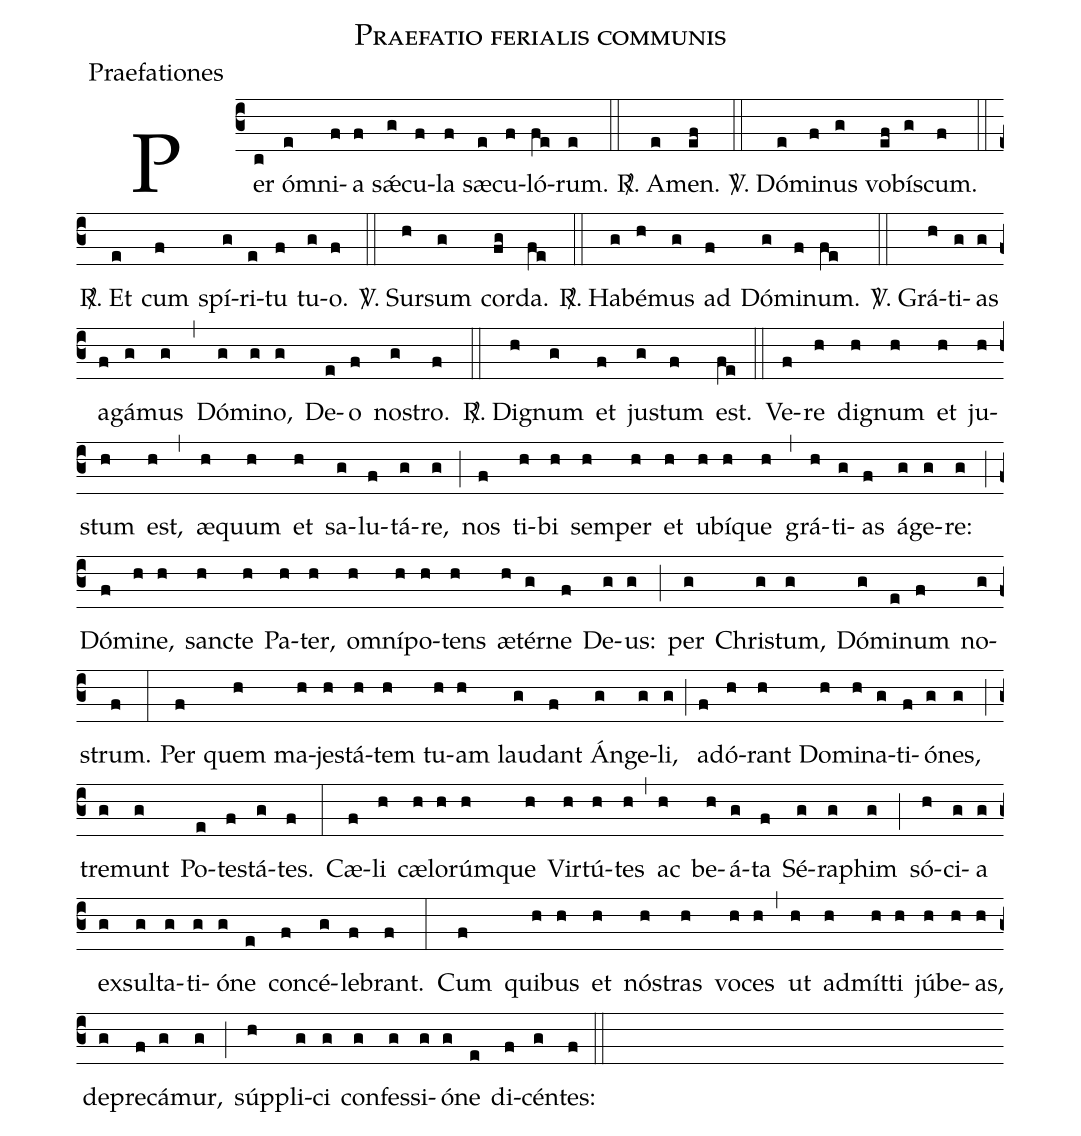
name:Praefatio ferialis communis;
office-part:Praefationes;
%%
(c3)Per(c) óm(e)ni(f)a(f) sǽ(g)cu(f)la(f) sæ(e)cu(f)ló(fe)rum.(e) (::)   <sp>R/</sp>. A(e)men.(ef) (::)

<sp>V/</sp>. Dó(e)mi(f)nus(g) vo(ef)bí(g)scum.(f) (::)   <sp>R/</sp>. Et(e) cum(f) spí(g)ri(e)tu(f) tu(g)o.(f) (::)

<sp>V/</sp>. Sur(h)sum(g) cor(fg)da.(fe) (::)   <sp>R/</sp>. Ha(g)bé(h)mus(g) ad(f) Dó(g)mi(f)num.(fe) (::)

<sp>V/</sp>. Grá(h)ti(g)as(g) a(f)gá(g)mus(g) (,) Dó(g)mi(g)no,(g) De(e)o(f) no(g)stro.(f) (::)   <sp>R/</sp>. Di(h)gnum(g) et(f) ju(g)stum(f) est.(fe) (::)

Ve(f)re(h) di(h)gnum(h) et(h) ju(h)stum(h) est,(h) (,) æ(h)quum(h) et(h) sa(g)lu(f)tá(g)re,(g) (;)
nos(f) ti(h)bi(h) sem(h)per(h) et(h) u(h)bí(h)que(h) (,) grá(h)ti(g)as(f) á(g)ge(g)re:(g) (;)
Dó(f)mi(h)ne,(h) san(h)cte(h) Pa(h)ter,(h) om(h)ní(h)po(h)tens(h) æ(h)tér(g)ne(f) De(g)us:(g) (;)
per(g) Chri(g)stum,(g) Dó(g)mi(e)num(f) no(g)strum.(f) (:)

Per(f) quem(h) ma(h)je(h)stá(h)tem(h) tu(h)am(h) lau(g)dant(f) Án(g)ge(g)li,(g) (;)
a(f)dó(h)rant(h) Do(h)mi(h)na(g)ti(f)ó(g)nes,(g) (;) tre(g)munt(g) Po(e)te(f)stá(g)tes.(f) (:)

Cæ(f)li(h) cæ(h)lo(h)rúm(h)que(h) Vir(h)tú(h)tes(h) (,) ac(h) be(h)á(g)ta(f) Sé(g)ra(g)phim(g) (;)
só(h)ci(g)a(g) ex(g)sul(g)ta(g)ti(g)ó(g)ne(e) con(f)cé(g)le(f)brant.(f) (:)

Cum(f) qui(h)bus(h) et(h) nó(h)stras(h) vo(h)ces(h) (,) ut(h) ad(h)mít(h)ti(h) jú(h)be(h)as,(h) de(g)pre(f)cá(g)mur,(g) (;)
súp(h)pli(g)ci(g) con(g)fes(g)si(g)ó(g)ne(e) di(f)cén(g)tes:(f) (::)
